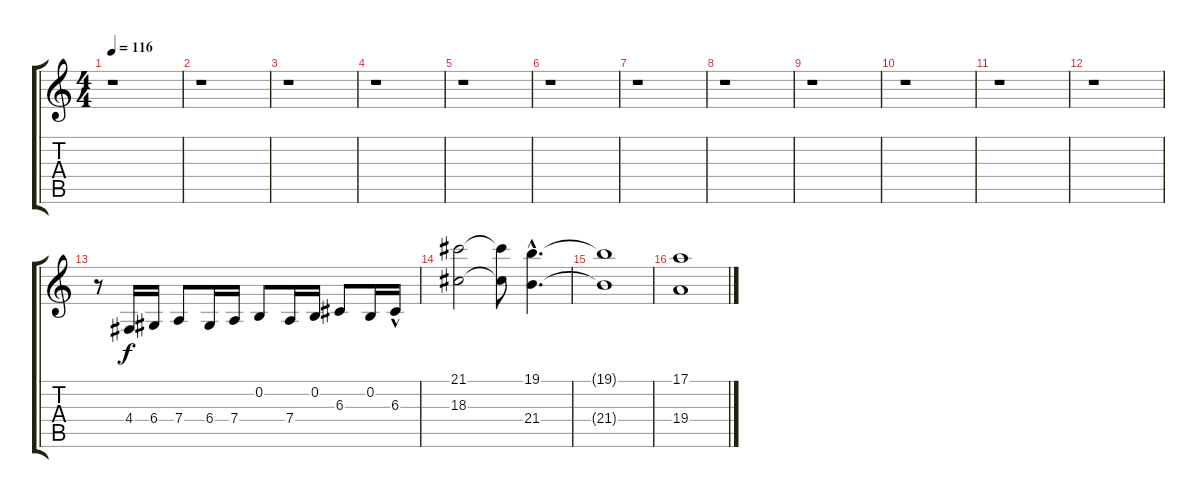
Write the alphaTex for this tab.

\track "" {instrument synthstrings1}
\staff {score tabs}
\tuning (E4 B3 G3 D3 A2 E2) {hide}
\ts (4 4)
\tempo 116
\clef g2
\ks c
r.1{dy f} |
r.1 |
r.1 |
r.1 |
r.1 |
r.1 |
r.1 |
r.1 |
r.1 |
r.1 |
r.1 |
r.1 |
r.8 4.4.16 6.4.16 7.4.8 6.4.16 7.4.16 0.2.8 7.4.16 0.2.16 6.3.8 0.2.16 6.3{hac}.16 |
(21.1 18.3).2 (21.1{t} 18.3{t}).8 (19.1{hac} 21.4{hac}).4{d} |
(19.1{t} 21.4{t}).1 |
(17.1 19.4).1
